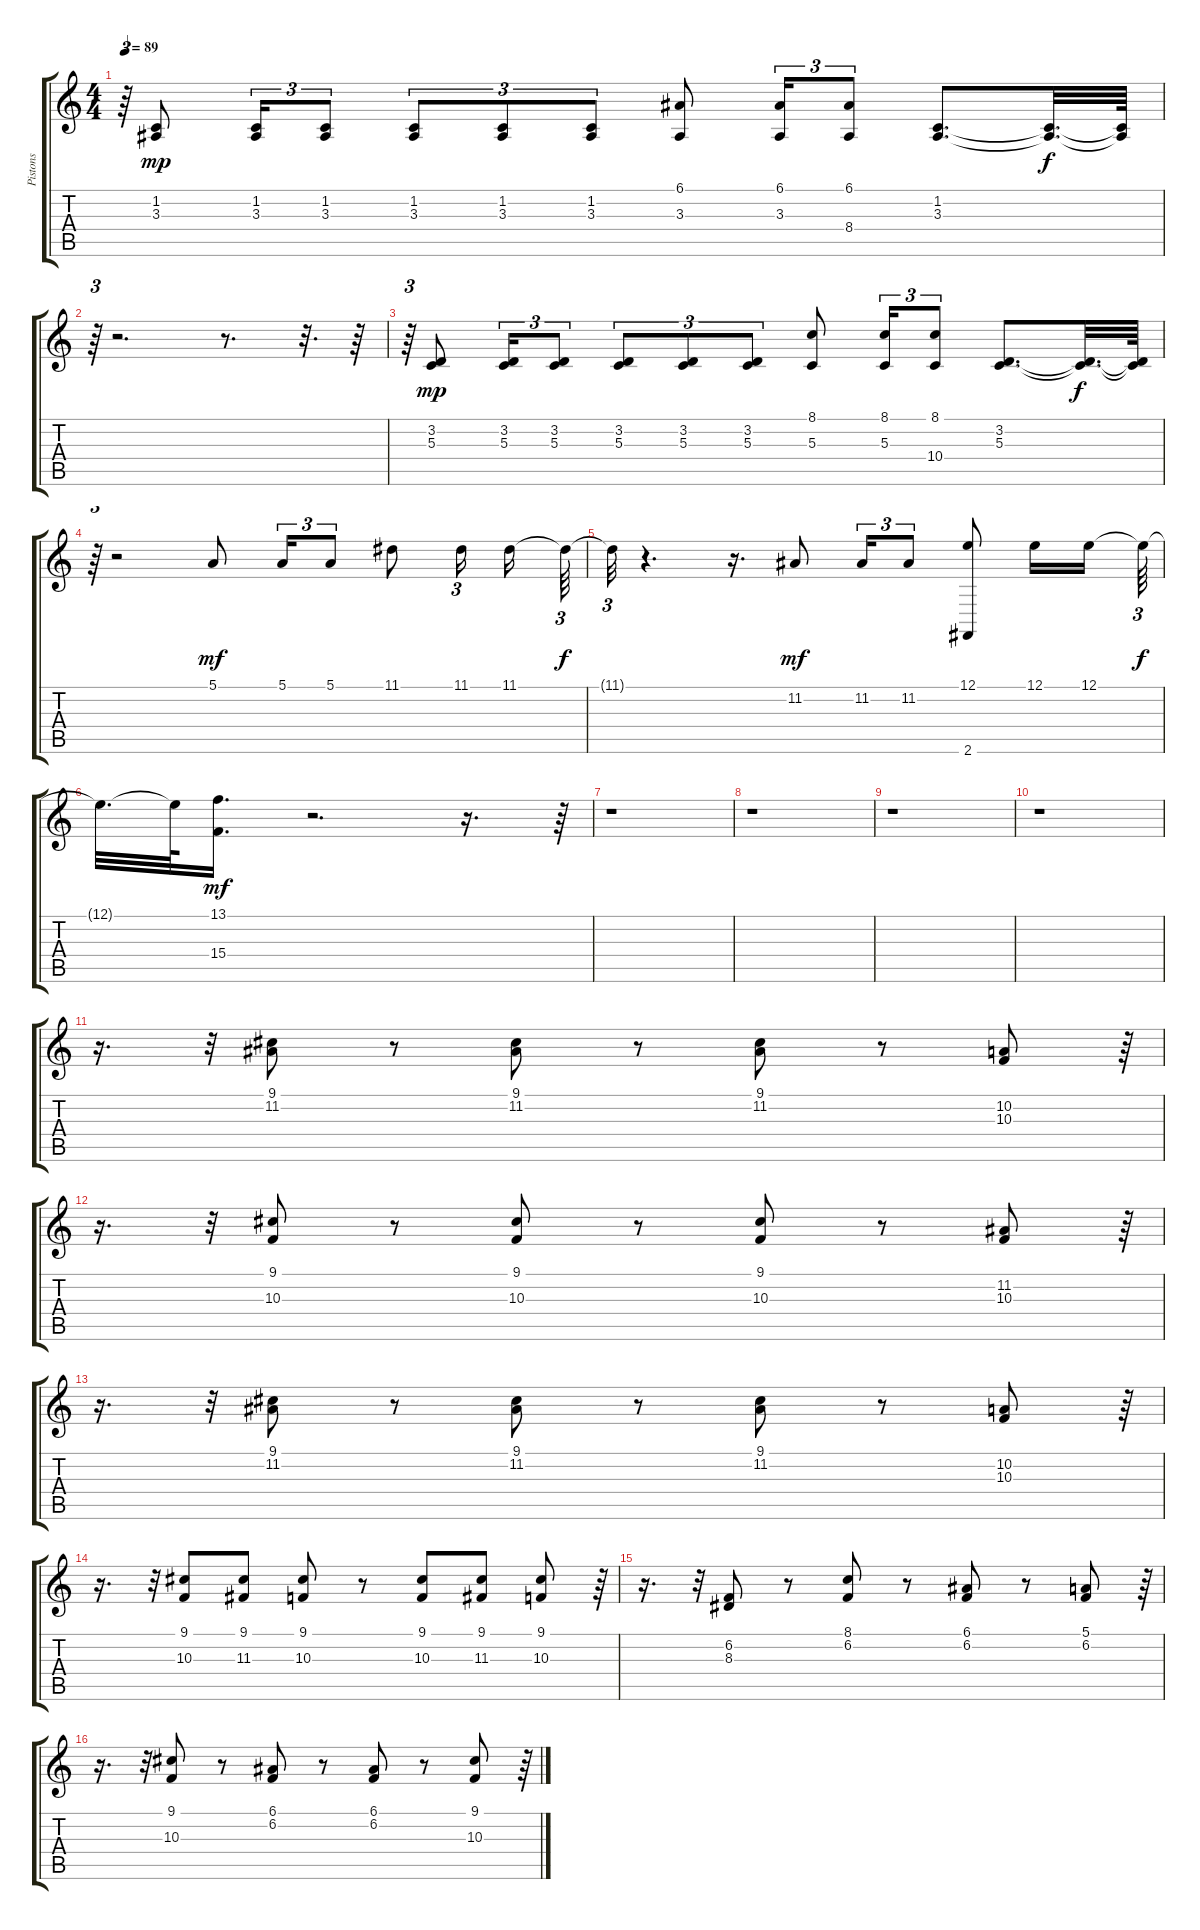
\track ("Pistons" "Pistons") {instrument tuba}
\staff {score tabs}
\tuning (E4 B3 G3 D3 A2 E2) {hide}
\ts (4 4)
\tempo 89
\clef g2
\ks c
r.64{tu (3 2) dy p} (1.2 3.3).8{dy mp} (1.2 3.3).16{tu (3 2)} (1.2 3.3).8{tu (3 2)} (1.2 3.3).8{tu (3 2)} (1.2 3.3).8{tu (3 2)} (1.2 3.3).8{tu (3 2)} (6.1 3.3).8 (6.1 3.3).16{tu (3 2)} (6.1 8.4).8{tu (3 2)} (1.2 3.3).8{d} (1.2{t} 3.3{t}).32{d dy f} (1.2{t} 3.3{t}).64 |
r.64{tu (3 2)} r.2{d} r.8{d} r.32{d} r.64 |
r.64{tu (3 2)} (3.2 5.3).8{dy mp} (3.2 5.3).16{tu (3 2)} (3.2 5.3).8{tu (3 2)} (3.2 5.3).8{tu (3 2)} (3.2 5.3).8{tu (3 2)} (3.2 5.3).8{tu (3 2)} (8.1 5.3).8 (8.1 5.3).16{tu (3 2)} (8.1 10.4).8{tu (3 2)} (3.2 5.3).8{d} (3.2{t} 5.3{t}).32{d dy f} (3.2{t} 5.3{t}).64 |
r.64{tu (3 2)} r.2 5.1.8{dy mf} 5.1.16{tu (3 2)} 5.1.8{tu (3 2)} 11.1.8 11.1.16{tu (3 2)} 11.1.16 11.1{t}.64{tu (3 2) dy f} |
11.1{t}.32{tu (3 2)} r.4{d} r.16{d} 11.2.8{dy mf} 11.2.16{tu (3 2)} 11.2.8{tu (3 2)} (12.1 2.6).8 12.1.16 12.1.16 12.1{t}.64{tu (3 2) dy f} |
12.1{t}.32{d} 12.1{t}.64 (13.1 15.4).16{d dy mf} r.2{d} r.16{d} r.64{tu (3 2)} |
r.1 |
r.1 |
r.1 |
r.1 |
r.16{d} r.32{tu (3 2)} (9.1 11.2).8 r.8 (9.1 11.2).8 r.8 (9.1 11.2).8 r.8 (10.2 10.3).8 r.64{tu (3 2)} |
r.16{d} r.32{tu (3 2)} (9.1 10.3).8 r.8 (9.1 10.3).8 r.8 (9.1 10.3).8 r.8 (11.2 10.3).8 r.64{tu (3 2)} |
r.16{d} r.32{tu (3 2)} (9.1 11.2).8 r.8 (9.1 11.2).8 r.8 (9.1 11.2).8 r.8 (10.2 10.3).8 r.64{tu (3 2)} |
r.16{d} r.32{tu (3 2)} (9.1 10.3).8 (9.1 11.3).8 (9.1 10.3).8 r.8 (9.1 10.3).8 (9.1 11.3).8 (9.1 10.3).8 r.64{tu (3 2)} |
r.16{d} r.32{tu (3 2)} (6.2 8.3).8 r.8 (8.1 6.2).8 r.8 (6.1 6.2).8 r.8 (5.1 6.2).8 r.64{tu (3 2)} |
r.16{d} r.32{tu (3 2)} (9.1 10.3).8 r.8 (6.1 6.2).8 r.8 (6.1 6.2).8 r.8 (9.1 10.3).8 r.64{tu (3 2)}
